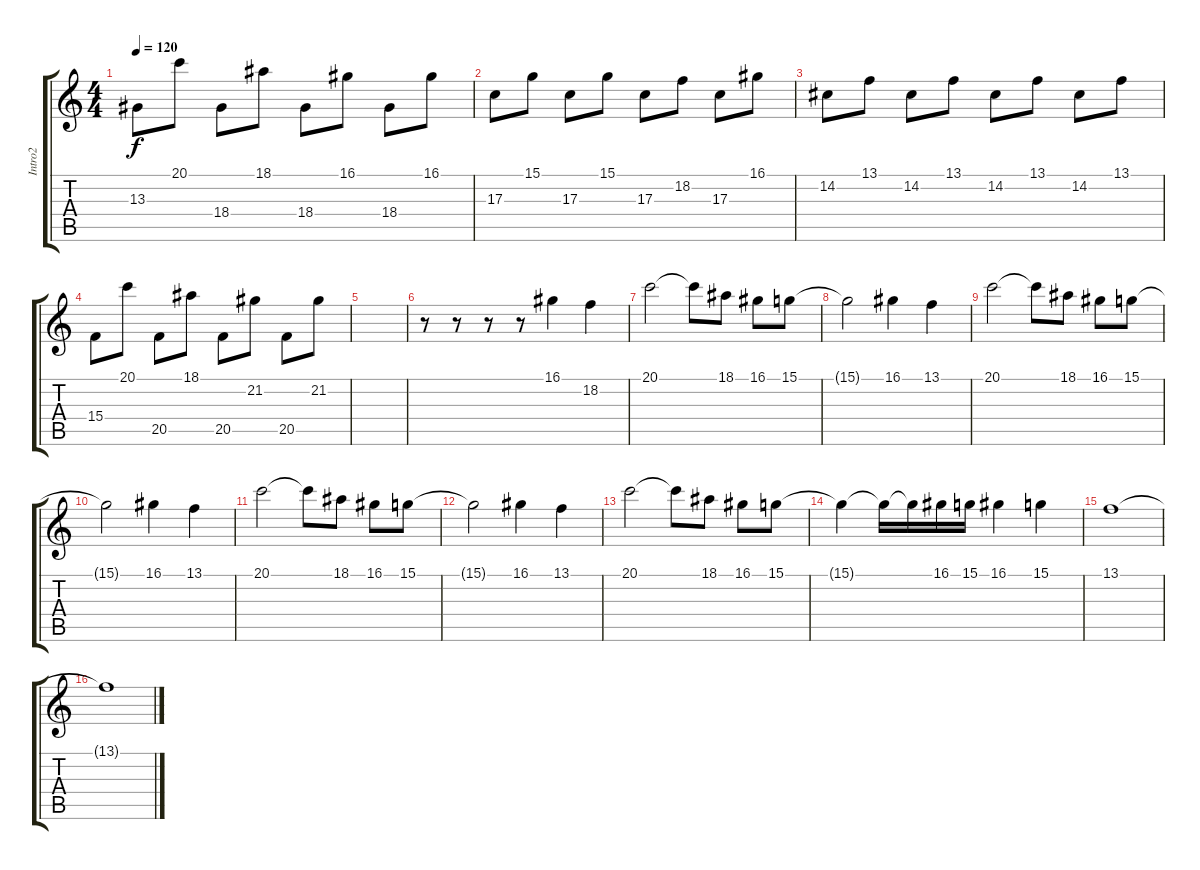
\track ("Intro2" "Intro2") {instrument lead2sawtooth}
\staff {score tabs}
\tuning (E4 B3 G3 D3 A2 E2) {hide}
\ts (4 4)
\tempo 120
\clef g2
\ks c
13.3.8{dy f} 20.1.8 18.4.8 18.1.8 18.4.8 16.1.8 18.4.8 16.1.8 |
17.3.8 15.1.8 17.3.8 15.1.8 17.3.8 18.2.8 17.3.8 16.1.8 |
14.2.8 13.1.8 14.2.8 13.1.8 14.2.8 13.1.8 14.2.8 13.1.8 |
15.4.8 20.1.8 20.5.8 18.1.8 20.5.8 21.2.8 20.5.8 21.2.8 |
|
r.8 r.8 r.8 r.8 16.1.4 18.2.4 |
20.1.2 20.1{t}.8 18.1.8 16.1.8 15.1.8 |
15.1{t}.2 16.1.4 13.1.4 |
20.1.2 20.1{t}.8 18.1.8 16.1.8 15.1.8 |
15.1{t}.2 16.1.4 13.1.4 |
20.1.2 20.1{t}.8 18.1.8 16.1.8 15.1.8 |
15.1{t}.2 16.1.4 13.1.4 |
20.1.2 20.1{t}.8 18.1.8 16.1.8 15.1.8 |
15.1{t}.4 15.1{t}.16 15.1{t}.16 16.1.16 15.1.16 16.1.4 15.1.4 |
13.1.1 |
13.1{t}.1
